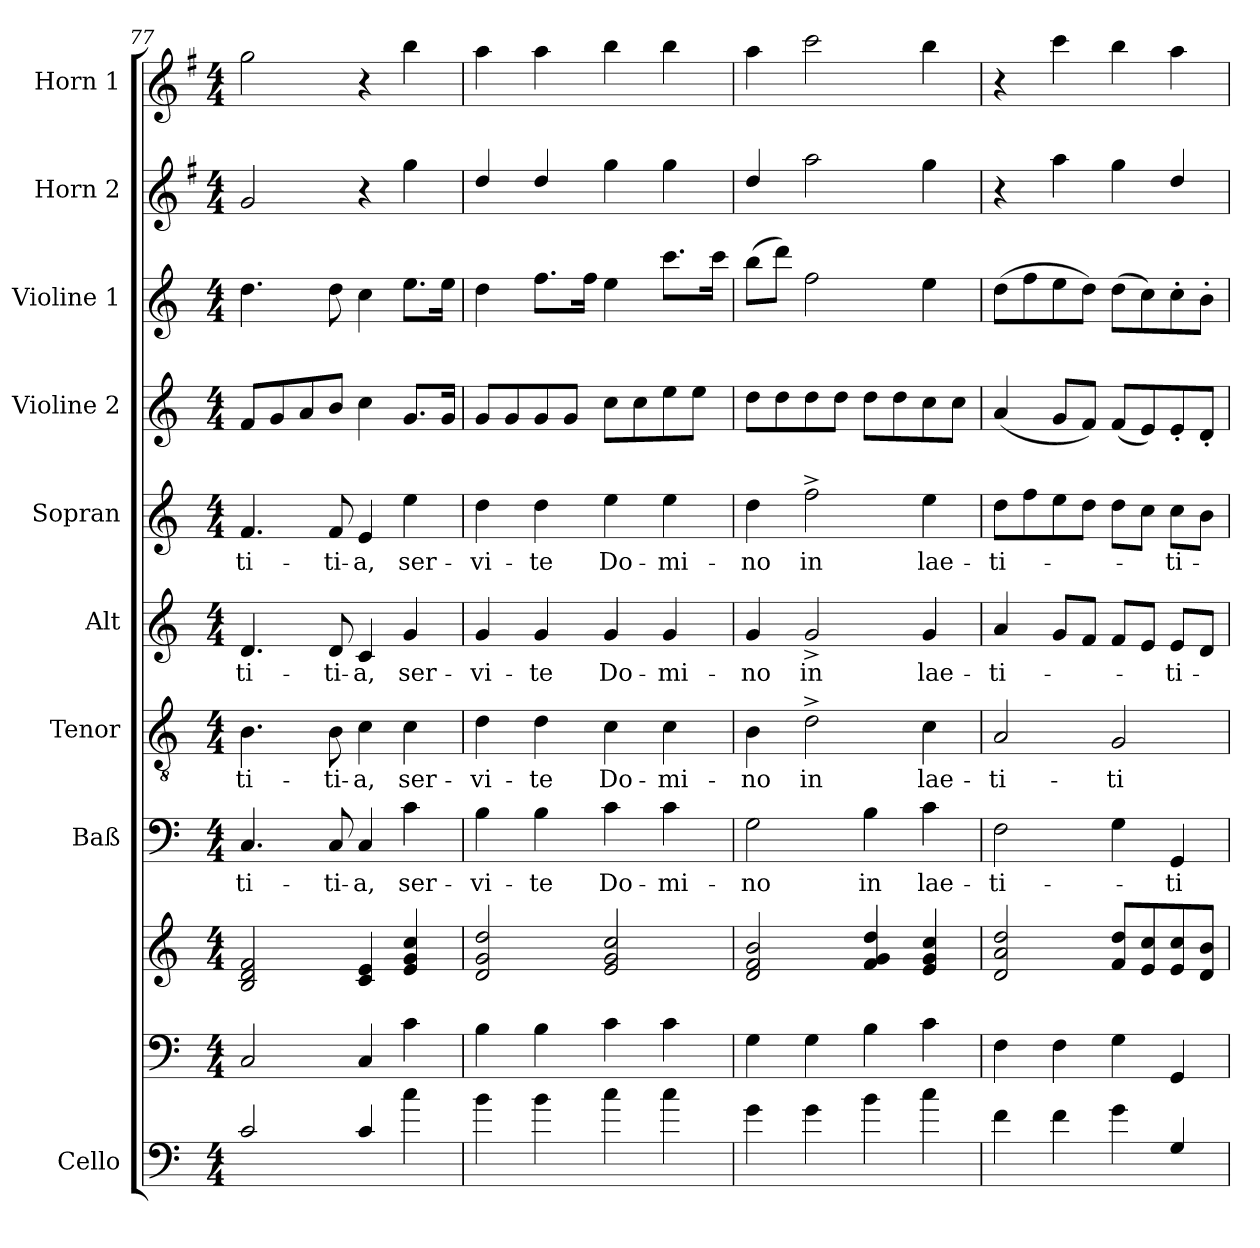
**kern	**kern	**kern	**kern	**text	**kern	**text	**kern	**text	**kern	**text	**kern	**kern	**kern	**kern
*part10	*part9	*part9	*part8	*part8	*part7	*part7	*part6	*part6	*part5	*part5	*part4	*part3	*part2	*part1
*staff11	*staff10	*staff9	*staff8	*staff8	*staff7	*staff7	*staff6	*staff6	*staff5	*staff5	*staff4	*staff3	*staff2	*staff1
*I"Cello	*	*	*I"Baß	*	*I"Tenor	*	*I"Alt	*	*I"Sopran	*	*I"Violine 2	*I"Violine 1	*I"Horn 2	*I"Horn 1
*	*	*	*	*	*	*	*	*	*	*	*I'Vln	*I'Vln	*I'Hn	*I'Hn
*clefF4	*clefF4	*clefG2	*clefF4	*	*clefGv2	*	*clefG2	*	*clefG2	*	*clefG2	*clefG2	*clefG2	*clefG2
*ITrd7c12	*	*	*	*	*	*	*	*	*	*	*	*	*ITrd4c7	*ITrd4c7
*k[]	*k[]	*k[]	*k[]	*	*k[]	*	*k[]	*	*k[]	*	*k[]	*k[]	*k[]	*k[]
*C:	*C:	*C:	*C:	*	*C:	*	*C:	*	*C:	*	*C:	*C:	*C:	*C:
*M4/4	*M4/4	*M4/4	*M4/4	*	*M4/4	*	*M4/4	*	*M4/4	*	*M4/4	*M4/4	*M4/4	*M4/4
=77	=77	=77	=77	=77	=77	=77	=77	=77	=77	=77	=77	=77	=77	=77
!	!	!	!	!LO:LY:b	!	!LO:LY:b	!	!LO:LY:b	!	!LO:LY:b	!	!	!	!
2C/	2C/	2B/ 2d/ 2f/	4.C/	-ti-	4.B\	-ti-	4.d/	-ti-	4.f/	-ti-	8f/L	4.dd\	2c/	2cc\
.	.	.	.	.	.	.	.	.	.	.	8g/	.	.	.
.	.	.	.	.	.	.	.	.	.	.	8a/	.	.	.
!	!	!	!	!LO:LY:b	!	!LO:LY:b	!	!LO:LY:b	!	!LO:LY:b	!	!	!	!
.	.	.	8C/	-ti-	8B\	-ti-	8d/	-ti-	8f/	-ti-	8b/J	8dd\	.	.
!	!	!	!	!LO:LY:b	!	!LO:LY:b	!	!LO:LY:b	!	!LO:LY:b	!	!	!	!
4C/	4C/	4c/ 4e/	4C/	-a,	4c\	-a,	4c/	-a,	4e/	-a,	4cc\	4cc\	4r	4r
!	!	!	!	!LO:LY:b	!	!LO:LY:b	!	!LO:LY:b	!	!LO:LY:b	!	!	!	!
4c\	4c\	4e/ 4g/ 4cc/	4c\	ser-	4c\	ser-	4g/	ser-	4ee\	ser-	8.g/L	8.ee\L	4cc\	4ee\
.	.	.	.	.	.	.	.	.	.	.	16g/Jk	16ee\Jk	.	.
=78	=78	=78	=78	=78	=78	=78	=78	=78	=78	=78	=78	=78	=78	=78
!	!	!	!	!LO:LY:b	!	!LO:LY:b	!	!LO:LY:b	!	!LO:LY:b	!	!	!	!
4B\	4B\	2d/ 2g/ 2dd/	4B\	-vi-	4d\	-vi-	4g/	-vi-	4dd\	-vi-	8g/L	4dd\	4g/	4dd\
.	.	.	.	.	.	.	.	.	.	.	8g/	.	.	.
!	!	!	!	!LO:LY:b	!	!LO:LY:b	!	!LO:LY:b	!	!LO:LY:b	!	!	!	!
4B\	4B\	.	4B\	-te	4d\	-te	4g/	-te	4dd\	-te	8g/	8.ff\L	4g/	4dd\
.	.	.	.	.	.	.	.	.	.	.	8g/J	.	.	.
.	.	.	.	.	.	.	.	.	.	.	.	16ff\Jk	.	.
!	!	!	!	!LO:LY:b	!	!LO:LY:b	!	!LO:LY:b	!	!LO:LY:b	!	!	!	!
4c\	4c\	2e/ 2g/ 2cc/	4c\	Do-	4c\	Do-	4g/	Do-	4ee\	Do-	8cc\L	4ee\	4cc\	4ee\
.	.	.	.	.	.	.	.	.	.	.	8cc\	.	.	.
!	!	!	!	!LO:LY:b	!	!LO:LY:b	!	!LO:LY:b	!	!LO:LY:b	!	!	!	!
4c\	4c\	.	4c\	-mi-	4c\	-mi-	4g/	-mi-	4ee\	-mi-	8ee\	8.ccc\L	4cc\	4ee\
.	.	.	.	.	.	.	.	.	.	.	8ee\J	.	.	.
.	.	.	.	.	.	.	.	.	.	.	.	16ccc\Jk	.	.
!!LO:PB:g=z
=79	=79	=79	=79	=79	=79	=79	=79	=79	=79	=79	=79	=79	=79	=79
!	!	!	!	!LO:LY:b	!	!LO:LY:b	!	!LO:LY:b	!	!LO:LY:b	!	!	!	!
4G\	4G\	2d/ 2f/ 2b/	2G\	-no	4B\	-no	4g/	-no	4dd\	-no	8dd\L	(>8bb\L	4g/	4dd\
.	.	.	.	.	.	.	.	.	.	.	8dd\	8ddd\J)	.	.
!	!	!	!	!	!	!LO:LY:b	!	!LO:LY:b	!	!LO:LY:b	!	!	!	!
4G\	4G\	.	.	.	2d^>\	in	2g^</	in	2ff^>\	in	8dd\	2ff\	2dd\	2ff\
.	.	.	.	.	.	.	.	.	.	.	8dd\J	.	.	.
!	!	!	!	!LO:LY:b	!	!	!	!	!	!	!	!	!	!
4B\	4B\	4f/ 4g/ 4dd/	4B\	in	.	.	.	.	.	.	8dd\L	.	.	.
.	.	.	.	.	.	.	.	.	.	.	8dd\	.	.	.
!	!	!	!	!LO:LY:b	!	!LO:LY:b	!	!LO:LY:b	!	!LO:LY:b	!	!	!	!
4c\	4c\	4e/ 4g/ 4cc/	4c\	lae-	4c\	lae-	4g/	lae-	4ee\	lae-	8cc\	4ee\	4cc\	4ee\
.	.	.	.	.	.	.	.	.	.	.	8cc\J	.	.	.
=80	=80	=80	=80	=80	=80	=80	=80	=80	=80	=80	=80	=80	=80	=80
!	!	!	!	!LO:LY:b	!	!LO:LY:b	!	!LO:LY:b	!	!LO:LY:b	!	!	!	!
4F\	4F\	2d/ 2a/ 2dd/	2F\	-ti-	2A/	-ti-	4a/	-ti-	8dd\L	-ti-	(<4a/	(>8dd\L	4r	4r
.	.	.	.	.	.	.	.	.	8ff\	.	.	8ff\	.	.
4F\	4F\	.	.	.	.	.	8g/L	.	8ee\	.	8g/L	8ee\	4dd\	4ff\
.	.	.	.	.	.	.	8f/J	.	8dd\J	.	8f/J)	8dd\J)	.	.
!	!	!	!	!	!	!LO:LY:b	!	!	!	!	!	!	!	!
4G\	4G\	8f/ 8dd/L	4G\	.	2G/	-ti-	8f/L	.	8dd\L	.	(<8f/L	(>8dd\L	4cc\	4ee\
.	.	8e/ 8cc/	.	.	.	.	8e/J	.	8cc\J	.	8e/)	8cc\)	.	.
!	!	!	!	!LO:LY:b	!	!	!	!LO:LY:b	!	!LO:LY:b	!	!	!	!
4GG/	4GG/	8e/ 8cc/	4GG/	-ti-	.	.	8e/L	-ti-	8cc\L	-ti-	8e'</	8cc'>\	4g/	4dd\
.	.	8d/ 8b/J	.	.	.	.	8d/J	.	8b\J	.	8d'</J	8b'>\J	.	.
=	=	=	=	=	=	=	=	=	=	=	=	=	=	=
*-	*-	*-	*-	*-	*-	*-	*-	*-	*-	*-	*-	*-	*-	*-
